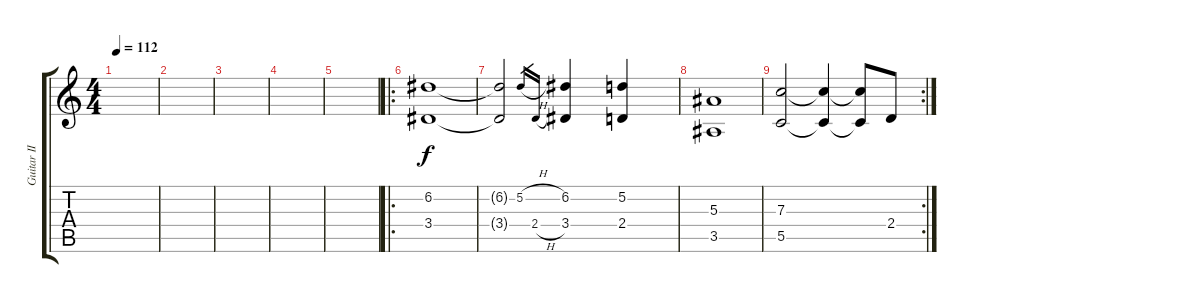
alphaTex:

\track ("Guitar II" "Guitar II") {instrument acousticguitarsteel}
\staff {score tabs}
\tuning (D4 A3 F3 C3 G2 C2) {hide}
\ts (4 4)
\tempo 112
\clef g2
\ks c
|
|
|
|
|
\ro
(6.2 3.4).1 |
(6.2{t} 3.4{t}).2 5.2{h}.16{gr} 2.4{h}.16{gr} (6.2 3.4).4 (5.2 2.4).4 |
(5.3 3.5).1 |
\rc 2
(7.3 5.5).2 (7.3{t} 5.5{t}).4 (7.3{t} 5.5{t}).8 2.4.8
